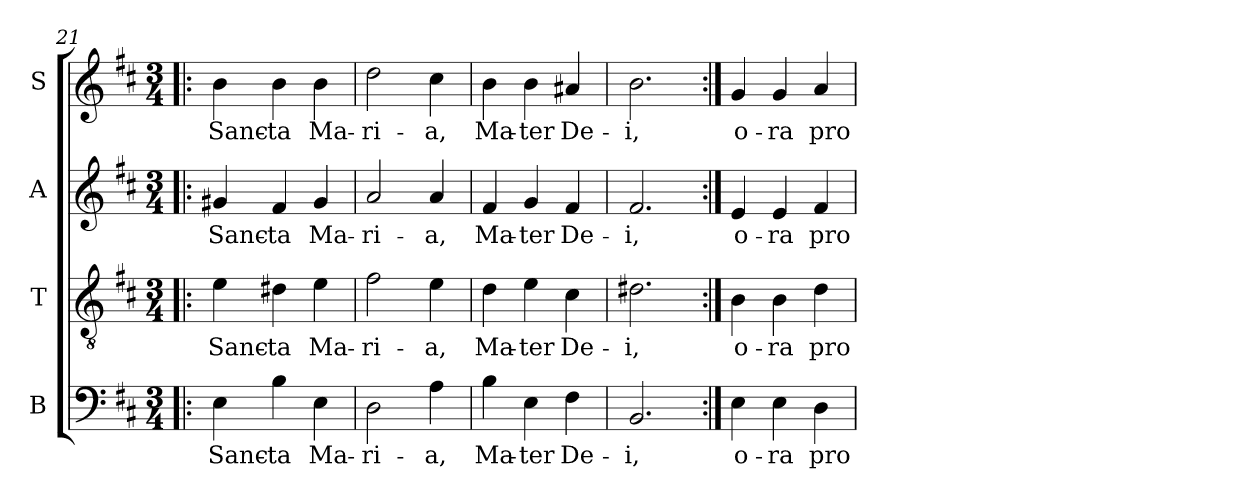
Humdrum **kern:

**kern	**text	**kern	**text	**kern	**text	**kern	**text
*part4	*part4	*part3	*part3	*part2	*part2	*part1	*part1
*staff4	*staff4	*staff3	*staff3	*staff2	*staff2	*staff1	*staff1
*I"B	*	*I"T	*	*I"A	*	*I"S	*
*I'B.	*	*I'T.	*	*I'A.	*	*I'S.	*
*clefF4	*	*clefGv2	*	*clefG2	*	*clefG2	*
*	*	*ITrd7c12	*	*	*	*	*
*k[f#c#]	*	*k[f#c#]	*	*k[f#c#]	*	*k[f#c#]	*
*D:	*	*D:	*	*D:	*	*D:	*
*M3/4	*	*M3/4	*	*M3/4	*	*M3/4	*
=21!|:	=21!|:	=21!|:	=21!|:	=21!|:	=21!|:	=21!|:	=21!|:
!	!LO:LY:b:color=#000000	!	!	!	!	!	!
!	!	!	!LO:LY:b:color=#000000	!	!	!	!
!	!	!	!	!	!LO:LY:b:color=#000000	!	!
!	!	!	!	!	!	!	!LO:LY:b:color=#000000
4Ei\	Sanc-	4Ei\	Sanc-	4g#Xi/	Sanc-	4bi\	Sanc-
!	!LO:LY:b:color=#000000	!	!	!	!	!	!
!	!	!	!LO:LY:b:color=#000000	!	!	!	!
!	!	!	!	!	!LO:LY:b:color=#000000	!	!
!	!	!	!	!	!	!	!LO:LY:b:color=#000000
4Bi\	-ta	4D#Xi\	-ta	4f#i/	-ta	4bi\	-ta
!	!LO:LY:b:color=#000000	!	!	!	!	!	!
!	!	!	!LO:LY:b:color=#000000	!	!	!	!
!	!	!	!	!	!LO:LY:b:color=#000000	!	!
!	!	!	!	!	!	!	!LO:LY:b:color=#000000
4Ei\	Ma-	4Ei\	Ma-	4g#i/	Ma-	4bi\	Ma-
=22	=22	=22	=22	=22	=22	=22	=22
!	!LO:LY:b:color=#000000	!	!	!	!	!	!
!	!	!	!LO:LY:b:color=#000000	!	!	!	!
!	!	!	!	!	!LO:LY:b:color=#000000	!	!
!	!	!	!	!	!	!	!LO:LY:b:color=#000000
2Di\	-ri-	2F#i\	-ri-	2ai/	-ri-	2ddi\	-ri-
!	!LO:LY:b:color=#000000	!	!	!	!	!	!
!	!	!	!LO:LY:b:color=#000000	!	!	!	!
!	!	!	!	!	!LO:LY:b:color=#000000	!	!
!	!	!	!	!	!	!	!LO:LY:b:color=#000000
4Ai\	-a,	4Ei\	-a,	4ai/	-a,	4cc#i\	-a,
=23	=23	=23	=23	=23	=23	=23	=23
!	!LO:LY:b:color=#000000	!	!	!	!	!	!
!	!	!	!LO:LY:b:color=#000000	!	!	!	!
!	!	!	!	!	!LO:LY:b:color=#000000	!	!
!	!	!	!	!	!	!	!LO:LY:b:color=#000000
4Bi\	Ma-	4Di\	Ma-	4f#i/	Ma-	4bi\	Ma-
!	!LO:LY:b:color=#000000	!	!	!	!	!	!
!	!	!	!LO:LY:b:color=#000000	!	!	!	!
!	!	!	!	!	!LO:LY:b:color=#000000	!	!
!	!	!	!	!	!	!	!LO:LY:b:color=#000000
4Ei\	-ter	4Ei\	-ter	4gi/	-ter	4bi\	-ter
!	!LO:LY:b:color=#000000	!	!	!	!	!	!
!	!	!	!LO:LY:b:color=#000000	!	!	!	!
!	!	!	!	!	!LO:LY:b:color=#000000	!	!
!	!	!	!	!	!	!	!LO:LY:b:color=#000000
4F#i\	De-	4C#i\	De-	4f#i/	De-	4a#Xi/	De-
=24	=24	=24	=24	=24	=24	=24	=24
!	!LO:LY:b:color=#000000	!	!	!	!	!	!
!	!	!	!LO:LY:b:color=#000000	!	!	!	!
!	!	!	!	!	!LO:LY:b:color=#000000	!	!
!	!	!	!	!	!	!	!LO:LY:b:color=#000000
2.BBi/	-i,	2.D#Xi\	-i,	2.f#i/	-i,	2.bi\	-i,
!!LO:LB:g=z
=25:|!	=25:|!	=25:|!	=25:|!	=25:|!	=25:|!	=25:|!	=25:|!
!	!LO:LY:b:color=#000000	!	!	!	!	!	!
!	!	!	!LO:LY:b:color=#000000	!	!	!	!
!	!	!	!	!	!LO:LY:b:color=#000000	!	!
!	!	!	!	!	!	!	!LO:LY:b:color=#000000
4Ei\	o-	4BBi\	o-	4ei/	o-	4gi/	o-
!	!LO:LY:b:color=#000000	!	!	!	!	!	!
!	!	!	!LO:LY:b:color=#000000	!	!	!	!
!	!	!	!	!	!LO:LY:b:color=#000000	!	!
!	!	!	!	!	!	!	!LO:LY:b:color=#000000
4Ei\	-ra	4BBi\	-ra	4ei/	-ra	4gi/	-ra
!	!LO:LY:b:color=#000000	!	!	!	!	!	!
!	!	!	!LO:LY:b:color=#000000	!	!	!	!
!	!	!	!	!	!LO:LY:b:color=#000000	!	!
!	!	!	!	!	!	!	!LO:LY:b:color=#000000
4Di\	pro	4Di\	pro	4f#i/	pro	4ai/	pro
=	=	=	=	=	=	=	=
*-	*-	*-	*-	*-	*-	*-	*-
